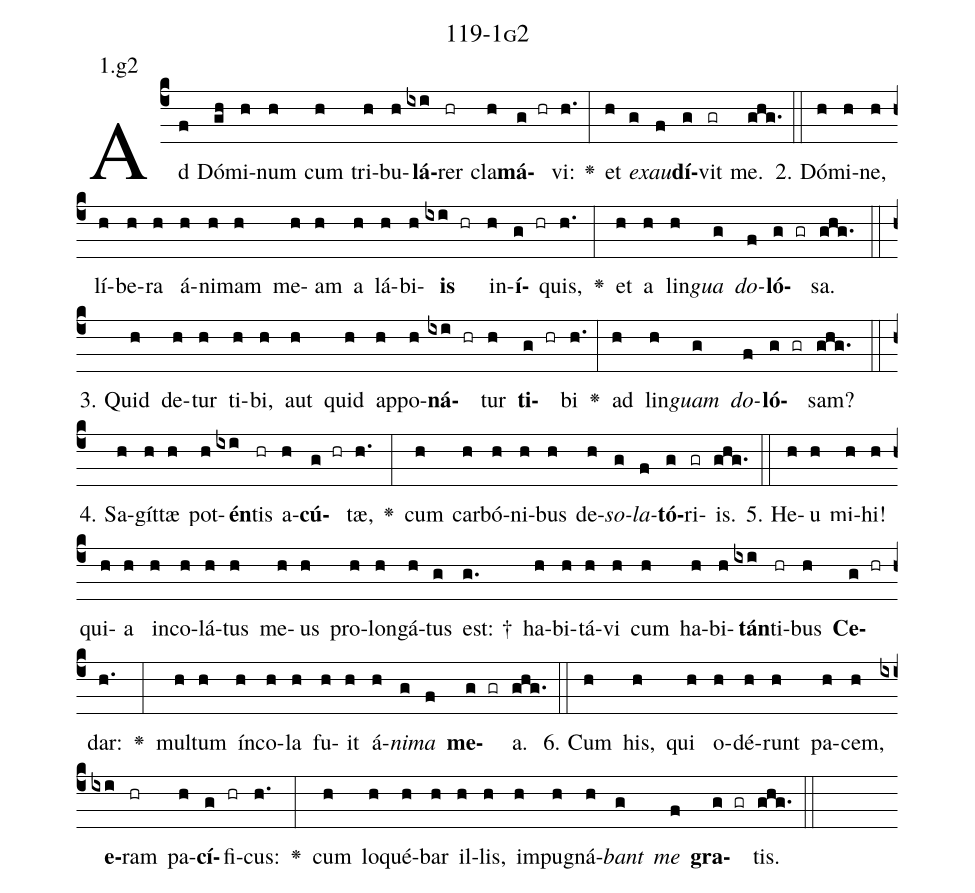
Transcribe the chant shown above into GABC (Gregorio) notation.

name: 119-1g2;
annotation: 1.g2;
%%
(c4)Ad(f) Dó(gh)mi(h)num(h) cum(h) tri(h)bu(h)<b>lá</b>(ixi)rer(hr) cla(h)<b>má</b>(g hr)vi:(h.) <v>\greheightstar</v>(:) et(h) <i>ex</i>(g)<i>au</i>(f)<b>dí</b>(g)vit(gr) me.(ghg.) (::)
2. Dó(h)mi(h)ne,(h) lí(h)be(h)ra(h) á(h)ni(h)mam(h) me(h)am(h) a(h) lá(h)bi(h)<b>is</b>(ixi hr) in(h)<b>í</b>(g hr)quis,(h.) <v>\greheightstar</v>(:) et(h) a(h) lin(h)<i>gua</i>(g) <i>do</i>(f)<b>ló</b>(g gr)sa.(ghg.) (::)
3. Quid(h) de(h)tur(h) ti(h)bi,(h) aut(h) quid(h) ap(h)po(h)<b>ná</b>(ixi hr)tur(h) <b>ti</b>(g hr)bi(h.) <v>\greheightstar</v>(:) ad(h) lin(h)<i>guam</i>(g) <i>do</i>(f)<b>ló</b>(g gr)sam?(ghg.) (::)
4. Sa(h)gít(h)tæ(h) pot(h)<b>én</b>(ixi)tis(hr) a(h)<b>cú</b>(g hr)tæ,(h.) <v>\greheightstar</v>(:) cum(h) car(h)bó(h)ni(h)bus(h) de(h)<i>so</i>(g)<i>la</i>(f)<b>tó</b>(g)ri(gr)is.(ghg.) (::)
5. He(h)u(h) mi(h)hi!(h) qui(h)a(h) in(h)co(h)lá(h)tus(h) me(h)us(h) pro(h)lon(h)gá(h)tus(g) est: †(g.) ha(h)bi(h)tá(h)vi(h) cum(h) ha(h)bi(h)<b>tán</b>(ixi)ti(hr)bus(h) <b>Ce</b>(g hr)dar:(h.) <v>\greheightstar</v>(:) mul(h)tum(h) ín(h)co(h)la(h) fu(h)it(h) á(h)<i>ni</i>(g)<i>ma</i>(f) <b>me</b>(g gr)a.(ghg.) (::)
6. Cum(h) his,(h) qui(h) o(h)dé(h)runt(h) pa(h)cem,(h) <b>e</b>(ixi)ram(hr) pa(h)<b>cí</b>(g)fi(hr)cus:(h.) <v>\greheightstar</v>(:) cum(h) lo(h)qué(h)bar(h) il(h)lis,(h) im(h)pu(h)gná(h)<i>bant</i>(g) <i>me</i>(f) <b>gra</b>(g gr)tis.(ghg.) (::)
